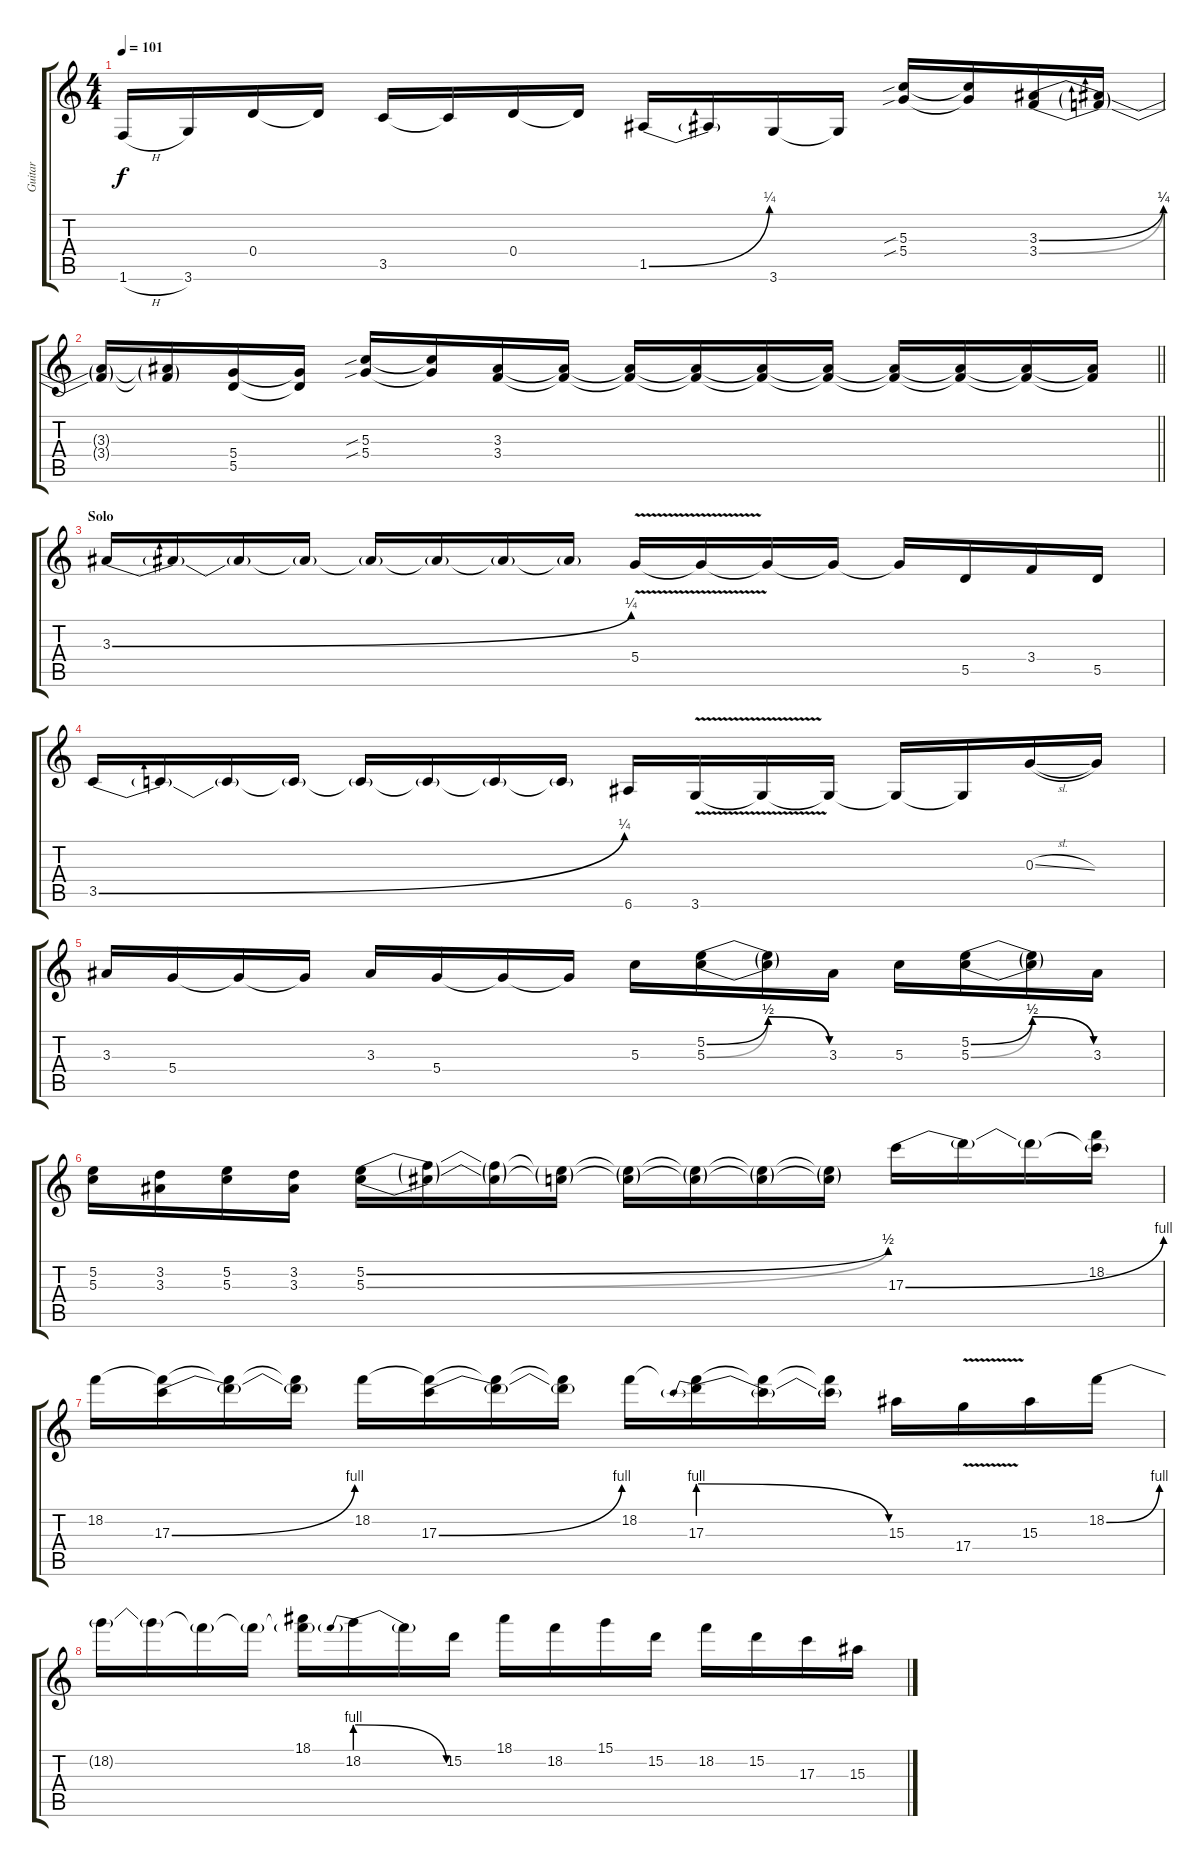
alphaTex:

\track ("Guitar" "Guitar") {instrument overdrivenguitar}
\staff {score tabs}
\tuning (E4 B3 G3 D3 A2 E2) {hide}
\ts (4 4)
\tempo 101
\clef g2
\ks c
1.6{h}.16{dy f} 3.6.16 0.4.16 0.4{t}.16 3.5.16 3.5{t}.16 0.4.16 0.4{t}.16 1.5{be (bend 0 0 60 1)}.16 1.5{t}.16 3.6.16 3.6{t}.16 (5.3{sib} 5.4{sib}).16 (5.3{t} 5.4{t}).16 (3.3{be (bend 0 0 60 1)} 3.4{be (bend 0 0 60 1)}).16 (3.3{t} 3.4{t}).16 |
\barLineRight lightlight
(3.3{t} 3.4{t}).16 (3.3{t} 3.4{t}).16 (5.4 5.5).16 (5.4{t} 5.5{t}).16 (5.3{sib} 5.4{sib}).16 (5.3{t} 5.4{t}).16 (3.3 3.4).16 (3.3{t} 3.4{t}).16 (3.3{t} 3.4{t}).16 (3.3{t} 3.4{t}).16 (3.3{t} 3.4{t}).16 (3.3{t} 3.4{t}).16 (3.3{t} 3.4{t}).16 (3.3{t} 3.4{t}).16 (3.3{t} 3.4{t}).16 (3.3{t} 3.4{t}).16 |
\section ("" "Solo")
3.3{be (bend 0 0 60 1)}.16 3.3{t}.16 3.3{t}.16 3.3{t}.16 3.3{t}.16 3.3{t}.16 3.3{t}.16 3.3{t}.16 5.4{v}.16 5.4{t}.16 5.4{t}.16 5.4{t}.16 5.4{t}.16 5.5.16 3.4.16 5.5.16 |
3.5{be (bend 0 0 60 1)}.16 3.5{t}.16 3.5{t}.16 3.5{t}.16 3.5{t}.16 3.5{t}.16 3.5{t}.16 3.5{t}.16 6.6.16 3.6{v}.16 3.6{t}.16 3.6{t}.16 3.6{t}.16 3.6{t}.16 0.3{sl}.16 0.3{t}.16 |
3.3.16 5.4.16 5.4{t}.16 5.4{t}.16 3.3.16 5.4.16 5.4{t}.16 5.4{t}.16 5.3.16 (5.2{be (bendrelease 0 0 15 2 15 2 60 0)} 5.3{be (bendrelease 0 0 15 2 15 2 60 0)}).16 (5.2{t} 5.3{t}).16 3.3.16 5.3.16 (5.2{be (bendrelease 0 0 15 2 15 2 60 0)} 5.3{be (bendrelease 0 0 15 2 15 2 60 0)}).16 (5.2{t} 5.3{t}).16 3.3.16 |
(5.2 5.3).16 (3.2 3.3).16 (5.2 5.3).16 (3.2 3.3).16 (5.2{be (bend 0 0 60 2)} 5.3{be (bend 0 0 60 2)}).16 (5.2{t} 5.3{t}).16 (5.2{t} 5.3{t}).16 (5.2{t} 5.3{t}).16 (5.2{t} 5.3{t}).16 (5.2{t} 5.3{t}).16 (5.2{t} 5.3{t}).16 (5.2{t} 5.3{t}).16 17.3{be (bend 0 0 60 4)}.16 17.3{t}.16 17.3{t}.16 (18.2 17.3{t}).16 |
18.2.16 (18.2{t} 17.3{be (bend 0 0 60 4)}).16 (18.2{t} 17.3{t}).16 (18.2{t} 17.3{t}).16 18.2.16 (18.2{t} 17.3{be (bend 0 0 60 4)}).16 (18.2{t} 17.3{t}).16 (18.2{t} 17.3{t}).16 18.2.16 (18.2{t} 17.3{be (prebendrelease 0 4 60 0)}).16 (18.2{t} 17.3{t}).16 (18.2{t} 17.3{t}).16 15.3.16 17.4{v}.16 15.3.16 18.2{be (bend 0 0 60 4)}.16 |
18.2{t}.16 18.2{t}.16 18.2{t}.16 18.2{t}.16 (18.1 18.2{t}).16 18.2{be (prebendrelease 0 4 60 0)}.16 18.2{t}.16 15.2.16 18.1.16 18.2.16 15.1.16 15.2.16 18.2.16 15.2.16 17.3.16 15.3.16
